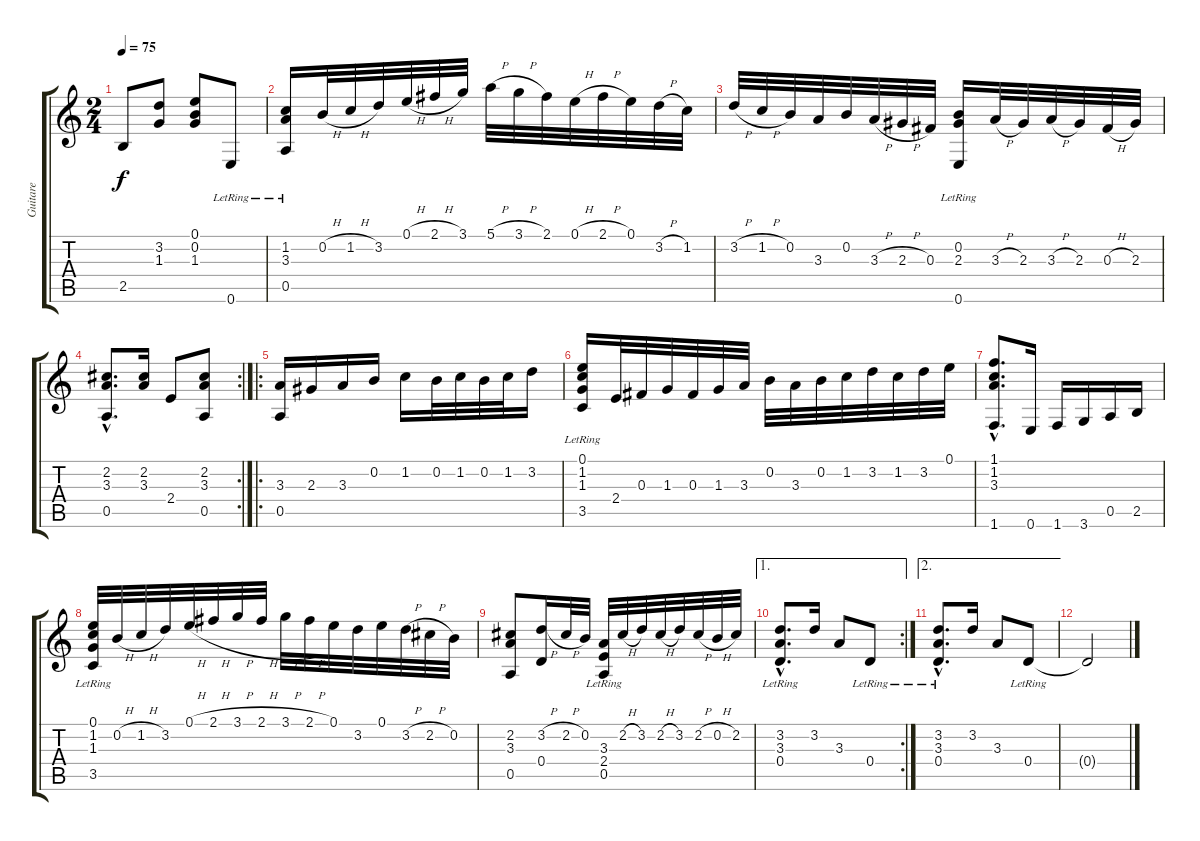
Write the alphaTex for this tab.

\track ("Guitare" "Guitare") {instrument acousticguitarnylon}
\staff {score tabs}
\tuning (E4 B3 Gb3 D3 A2 E2) {hide}
\ts (2 4)
\tempo 75
\clef g2
\ks c
2.5.8{dy f} (3.2 1.3).8 (0.1 0.2 1.3).8 0.6{lr}.8 |
(1.2 3.3 0.5{lr}).16 0.2{h}.32 1.2{h}.32 3.2.32 0.1{h}.32 2.1{h}.32 3.1.32 5.1{h}.32 3.1{h}.32 2.1.32 0.1{h}.32 2.1{h}.32 0.1.32 3.2{h}.32 1.2.32 |
3.2{h}.32 1.2{h}.32 0.2.32 3.3.32 0.2.32 3.3{h}.32 2.3{h}.32 0.3.32 (0.2 2.3 0.6{lr}).16 3.3{h}.32 2.3.32 3.3{h}.32 2.3.32 0.3{h}.32 2.3.32 |
\rc 2
(2.2{hac} 3.3{hac} 0.5{hac}).8{d} (2.2 3.3).16 2.4.8 (2.2 3.3 0.5).8 |
\ro
(3.3 0.5).16 2.3.16 3.3.16 0.2.16 1.2.16 0.2.32 1.2.32 0.2.32 1.2.32 3.2.16 |
(0.1{lr} 1.2{lr} 1.3 3.5{lr}).16 2.4.32 0.3.32 1.3.32 0.3.32 1.3.32 3.3.32 0.2.32 3.3.32 0.2.32 1.2.32 3.2.32 1.2.32 3.2.32 0.1.32 |
(1.1{hac} 1.2{hac} 3.3{hac} 1.6{hac}).8{d} 0.6.16 1.6.16 3.6.16 0.5.16 2.5.16 |
(0.1{lr} 1.2 1.3{lr} 3.5{lr}).32 0.2{h}.32 1.2{h}.32 3.2.32 0.1{h}.32 2.1{h}.32 3.1{h}.32 2.1{h}.32 3.1{h}.32 2.1{h}.32 0.1.32 3.2.32 0.1.32 3.2{h}.32 2.2{h}.32 0.2.32 |
(2.2 3.3 0.5).8 (3.2{h} 0.4).16 2.2{h}.32 0.2.32 (3.3 2.4{lr} 0.5{lr}).32 2.2{h}.32 3.2.32 2.2{h}.32 3.2.32 2.2{h}.32 0.2{h}.32 2.2.32 |
\ae 1
\rc 2
(3.2{hac} 3.3{hac lr} 0.4{hac lr}).8{d} 3.2.16 3.3.8 0.4{lr}.8 |
\ae 2
(3.2{hac} 3.3{hac lr} 0.4{hac lr}).8{d} 3.2.16 3.3.8 0.4{lr}.8 |
0.4{t}.2
